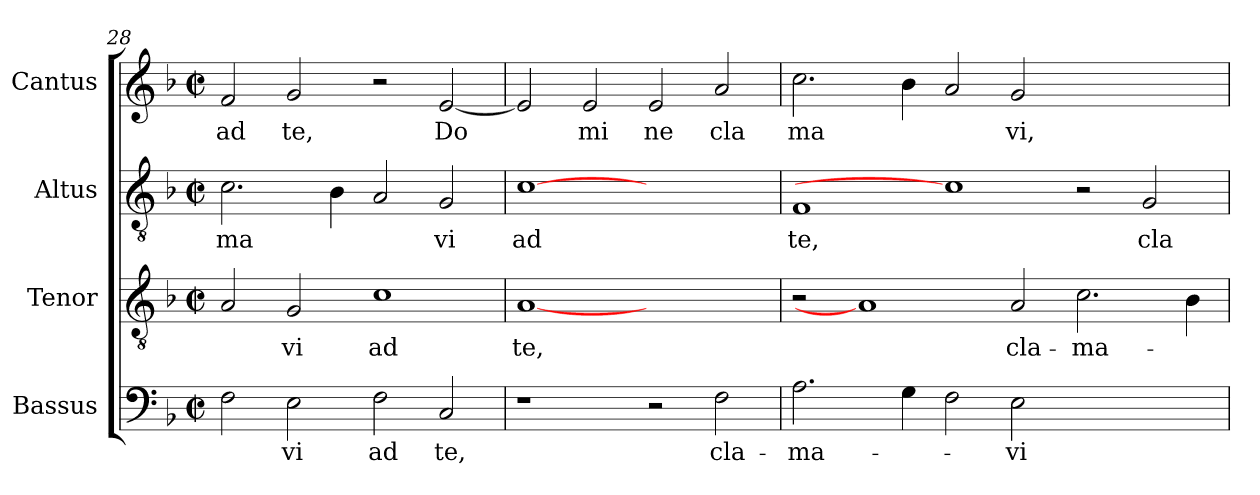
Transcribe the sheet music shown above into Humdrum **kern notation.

**kern	**text	**kern	**text	**kern	**text	**kern	**text
*part4	*part4	*part3	*part3	*part2	*part2	*part1	*part1
*staff4	*staff4	*staff3	*staff3	*staff2	*staff2	*staff1	*staff1
*I"Bassus	*	*I"Tenor	*	*I"Altus	*	*I"Cantus	*
*clefF4	*	*clefGv2	*	*clefGv2	*	*clefG2	*
*k[b-]	*	*k[b-]	*	*k[b-]	*	*k[b-]	*
*F:	*	*F:	*	*F:	*	*F:	*
*M2/2	*	*M2/2	*	*M2/2	*	*M2/2	*
*met(c|)	*	*met(c|)	*	*met(c|)	*	*met(c|)	*
=28	=28	=28	=28	=28	=28	=28	=28
!	!	!	!	!	!LO:LY:b	!	!LO:LY:b:cj
2F\	.	2A/	.	2.c\	ma	2f/	ad
!	!LO:LY:b:cj	!	!LO:LY:b:cj	!	!	!	!LO:LY:b:cj
2E\	-vi	2G/	-vi	.	.	2g/	te,
.	.	.	.	4B-\	.	.	.
!	!LO:LY:b:cj	!	!LO:LY:b:cj	!	!	!	!
2F\	ad	1c	ad	2A/	.	2r	.
!	!LO:LY:b:cj	!	!	!	!LO:LY:b:cj	!	!LO:LY:b
2C/	te,	.	.	2G/	vi	[<2e/	Do
=29	=29	=29	=29	=29	=29	=29	=29
!	!	!	!LO:LY:b:cj	!	!LO:LY:b:cj	!	!
1r	.	[1A	te,	[1c	ad	2e/]	.
!	!	!	!	!	!	!	!LO:LY:b:cj
.	.	.	.	.	.	2e/	mi
!	!	!	!	!	!	!	!LO:LY:b:cj
2r	.	1ryy	.	1ryy	.	2e/	ne
!	!LO:LY:b:cj	!	!	!	!	!	!LO:LY:b:cj
2F\	cla-	.	.	.	.	2a/	cla
=30	=30	=30	=30	=30	=30	=30	=30
!	!LO:LY:b	!	!	!	!LO:LY:b:cj	!	!LO:LY:b
2.A\	-ma-	2r	.	1F	te,	2.cc\	ma
.	.	1A]	.	.	.	.	.
4G\	.	.	.	.	.	4b-\	.
2F\	.	.	.	1c]	.	2a/	.
!	!LO:LY:b:cj	!	!LO:LY:b:cj	!	!	!	!LO:LY:b:cj
2E\	-vi	2A/	cla-	.	.	2g/	vi,
!	!	!	!LO:LY:b	!	!	!	!
1ryy	.	2.c\	-ma-	2r	.	1ryy	.
!	!	!	!	!	!LO:LY:b:cj	!	!
.	.	.	.	2G/	cla	.	.
.	.	4B-\	.	.	.	.	.
=	=	=	=	=	=	=	=
*-	*-	*-	*-	*-	*-	*-	*-
